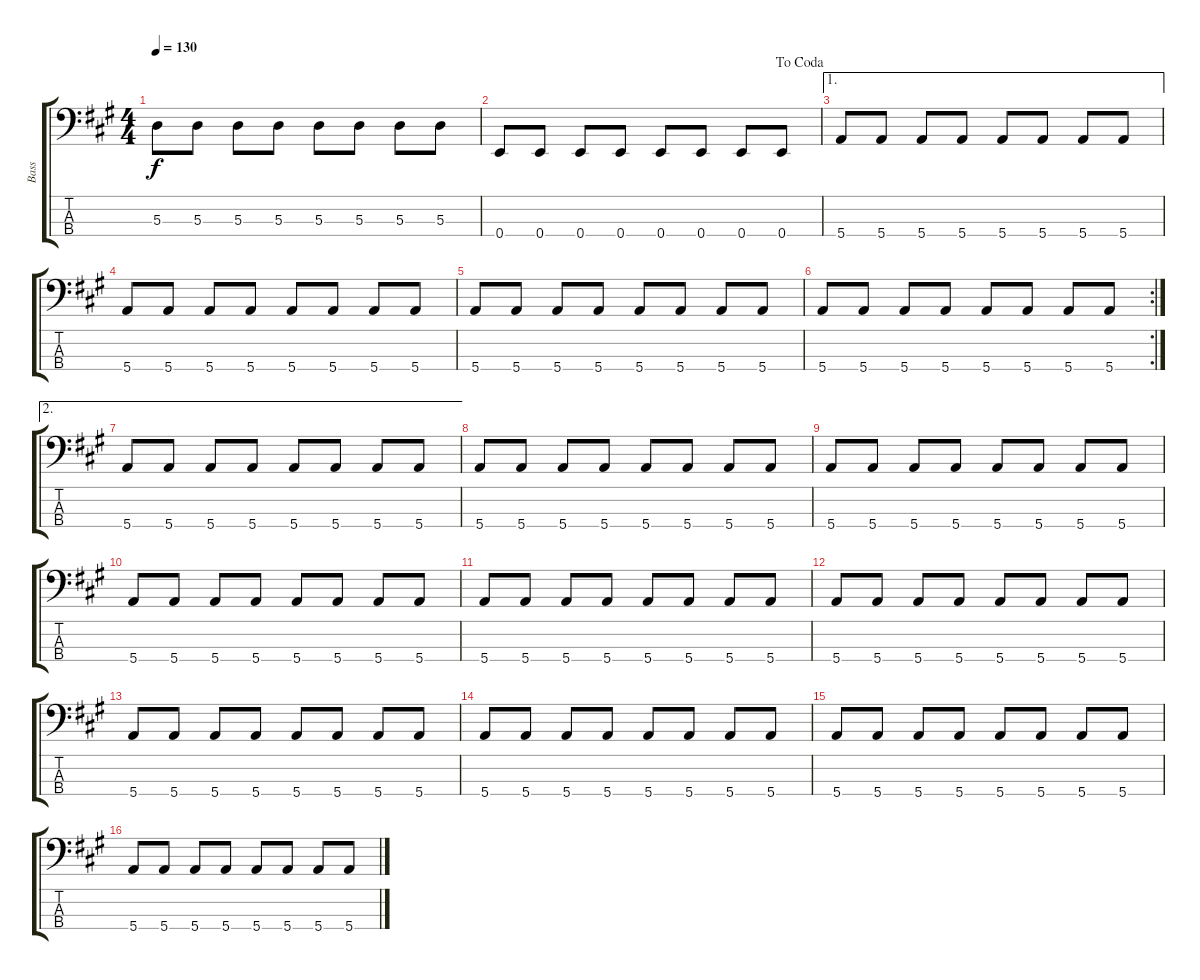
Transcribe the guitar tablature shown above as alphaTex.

\track ("Bass" "Bass") {instrument electricbassfinger}
\staff {score tabs}
\tuning (G2 D2 A1 E1) {hide}
\ts (4 4)
\tempo 130
\clef f4
\ks a
5.3.8{dy f} 5.3.8 5.3.8 5.3.8 5.3.8 5.3.8 5.3.8 5.3.8 |
\jump dacoda
0.4.8 0.4.8 0.4.8 0.4.8 0.4.8 0.4.8 0.4.8 0.4.8 |
\ae 1
5.4.8 5.4.8 5.4.8 5.4.8 5.4.8 5.4.8 5.4.8 5.4.8 |
5.4.8 5.4.8 5.4.8 5.4.8 5.4.8 5.4.8 5.4.8 5.4.8 |
5.4.8 5.4.8 5.4.8 5.4.8 5.4.8 5.4.8 5.4.8 5.4.8 |
\rc 2
5.4.8 5.4.8 5.4.8 5.4.8 5.4.8 5.4.8 5.4.8 5.4.8 |
\ae 2
5.4.8 5.4.8 5.4.8 5.4.8 5.4.8 5.4.8 5.4.8 5.4.8 |
5.4.8 5.4.8 5.4.8 5.4.8 5.4.8 5.4.8 5.4.8 5.4.8 |
5.4.8 5.4.8 5.4.8 5.4.8 5.4.8 5.4.8 5.4.8 5.4.8 |
5.4.8 5.4.8 5.4.8 5.4.8 5.4.8 5.4.8 5.4.8 5.4.8 |
5.4.8 5.4.8 5.4.8 5.4.8 5.4.8 5.4.8 5.4.8 5.4.8 |
5.4.8 5.4.8 5.4.8 5.4.8 5.4.8 5.4.8 5.4.8 5.4.8 |
5.4.8 5.4.8 5.4.8 5.4.8 5.4.8 5.4.8 5.4.8 5.4.8 |
5.4.8 5.4.8 5.4.8 5.4.8 5.4.8 5.4.8 5.4.8 5.4.8 |
5.4.8 5.4.8 5.4.8 5.4.8 5.4.8 5.4.8 5.4.8 5.4.8 |
5.4.8 5.4.8 5.4.8 5.4.8 5.4.8 5.4.8 5.4.8 5.4.8
